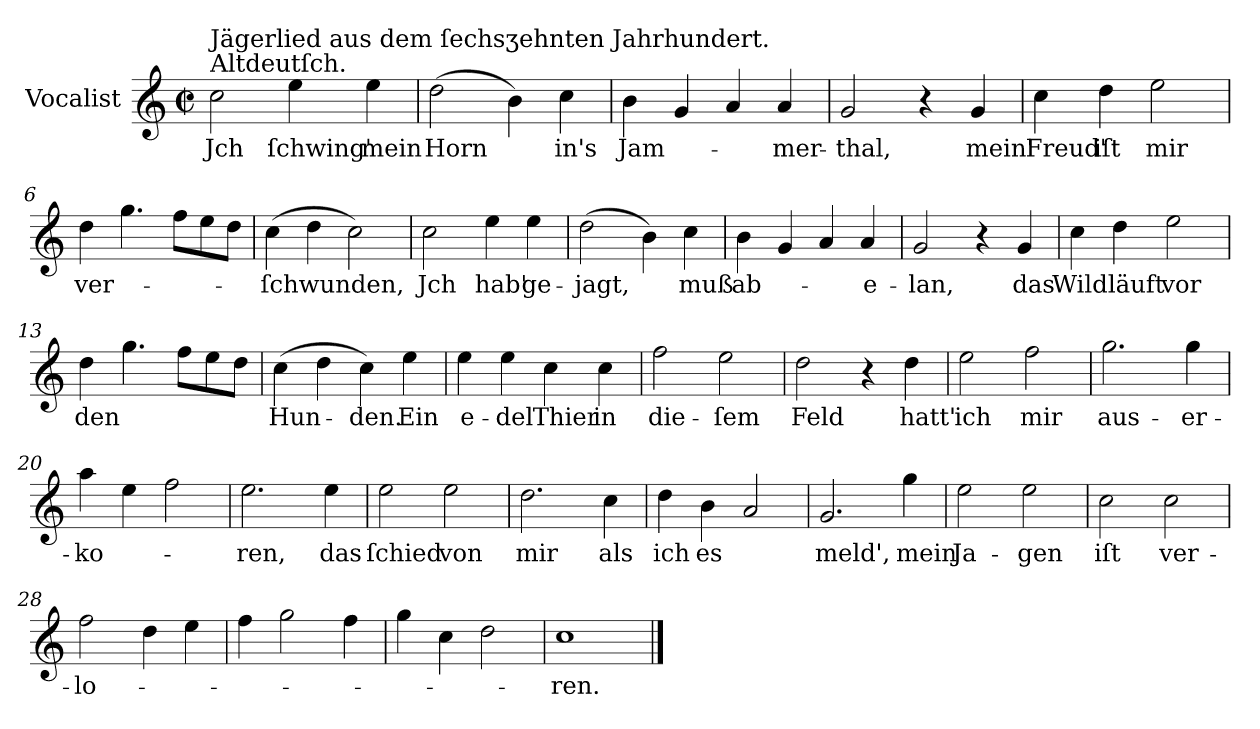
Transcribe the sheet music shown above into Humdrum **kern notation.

**kern	**text
*part1	*part1
*staff1	*staff1
*I"Vocalist	*
*k[]	*
*C:	*
*M2/2	*
*met(c|)	*
=1	=1
!LO:TX:a:t=Altdeutſch.	!
!LO:TX:a:t=Jägerlied aus dem ſechsʒehnten Jahrhundert.	!
2cc	Jch
4ee	ſchwing'
4ee	mein
=2	=2
(2dd	Horn
4b)	.
4cc	in's
=3	=3
4b	Jam-
4g	.
4a	.
4a	-mer-
=4	=4
2g	-thal,
4r	.
4g	mein'
=5	=5
4cc	Freud'
4dd	iſt
2ee	mir
=6	=6
4dd	ver-
4.gg	.
8ffL	.
8ee	.
8ddJ	.
=7	=7
(4cc	-ſchwunden,
4dd	.
2cc)	.
=8	=8
2cc	Jch
4ee	hab'
4ee	ge-
=9	=9
(2dd	-jagt,
4b)	.
4cc	muß
=10	=10
4b	ab-
4g	.
4a	.
4a	-e-
=11	=11
2g	-lan,
4r	.
4g	das
=12	=12
4cc	Wild
4dd	läuft
2ee	vor
=13	=13
4dd	den
4.gg	.
8ffL	.
8ee	.
8ddJ	.
=14	=14
(4cc	Hun-
4dd	.
4cc)	-den.
4ee	Ein
=15	=15
4ee	e-
4ee	-del
4cc	Thier
4cc	in
=16	=16
2ff	die-
2ee	-ſem
=17	=17
2dd	Feld
4r	.
4dd	hatt'
=18	=18
2ee	ich
2ff	mir
=19	=19
2.gg	aus-
4gg	-er-
=20	=20
4aa	-ko-
4ee	.
2ff	.
=21	=21
2.ee	-ren,
4ee	das
=22	=22
2ee	ſchied
2ee	von
=23	=23
2.dd	mir
4cc	als
=24	=24
4dd	ich
4b	es
2a	.
=25	=25
2.g	meld',
4gg	mein
=26	=26
2ee	Ja-
2ee	-gen
=27	=27
2cc	iſt
2cc	ver-
=28	=28
2ff	-lo-
4dd	.
4ee	.
=29	=29
4ff	.
2gg	.
4ff	.
=30	=30
4gg	.
4cc	.
2dd	.
=31	=31
1cc	-ren.
==	==
*-	*-
